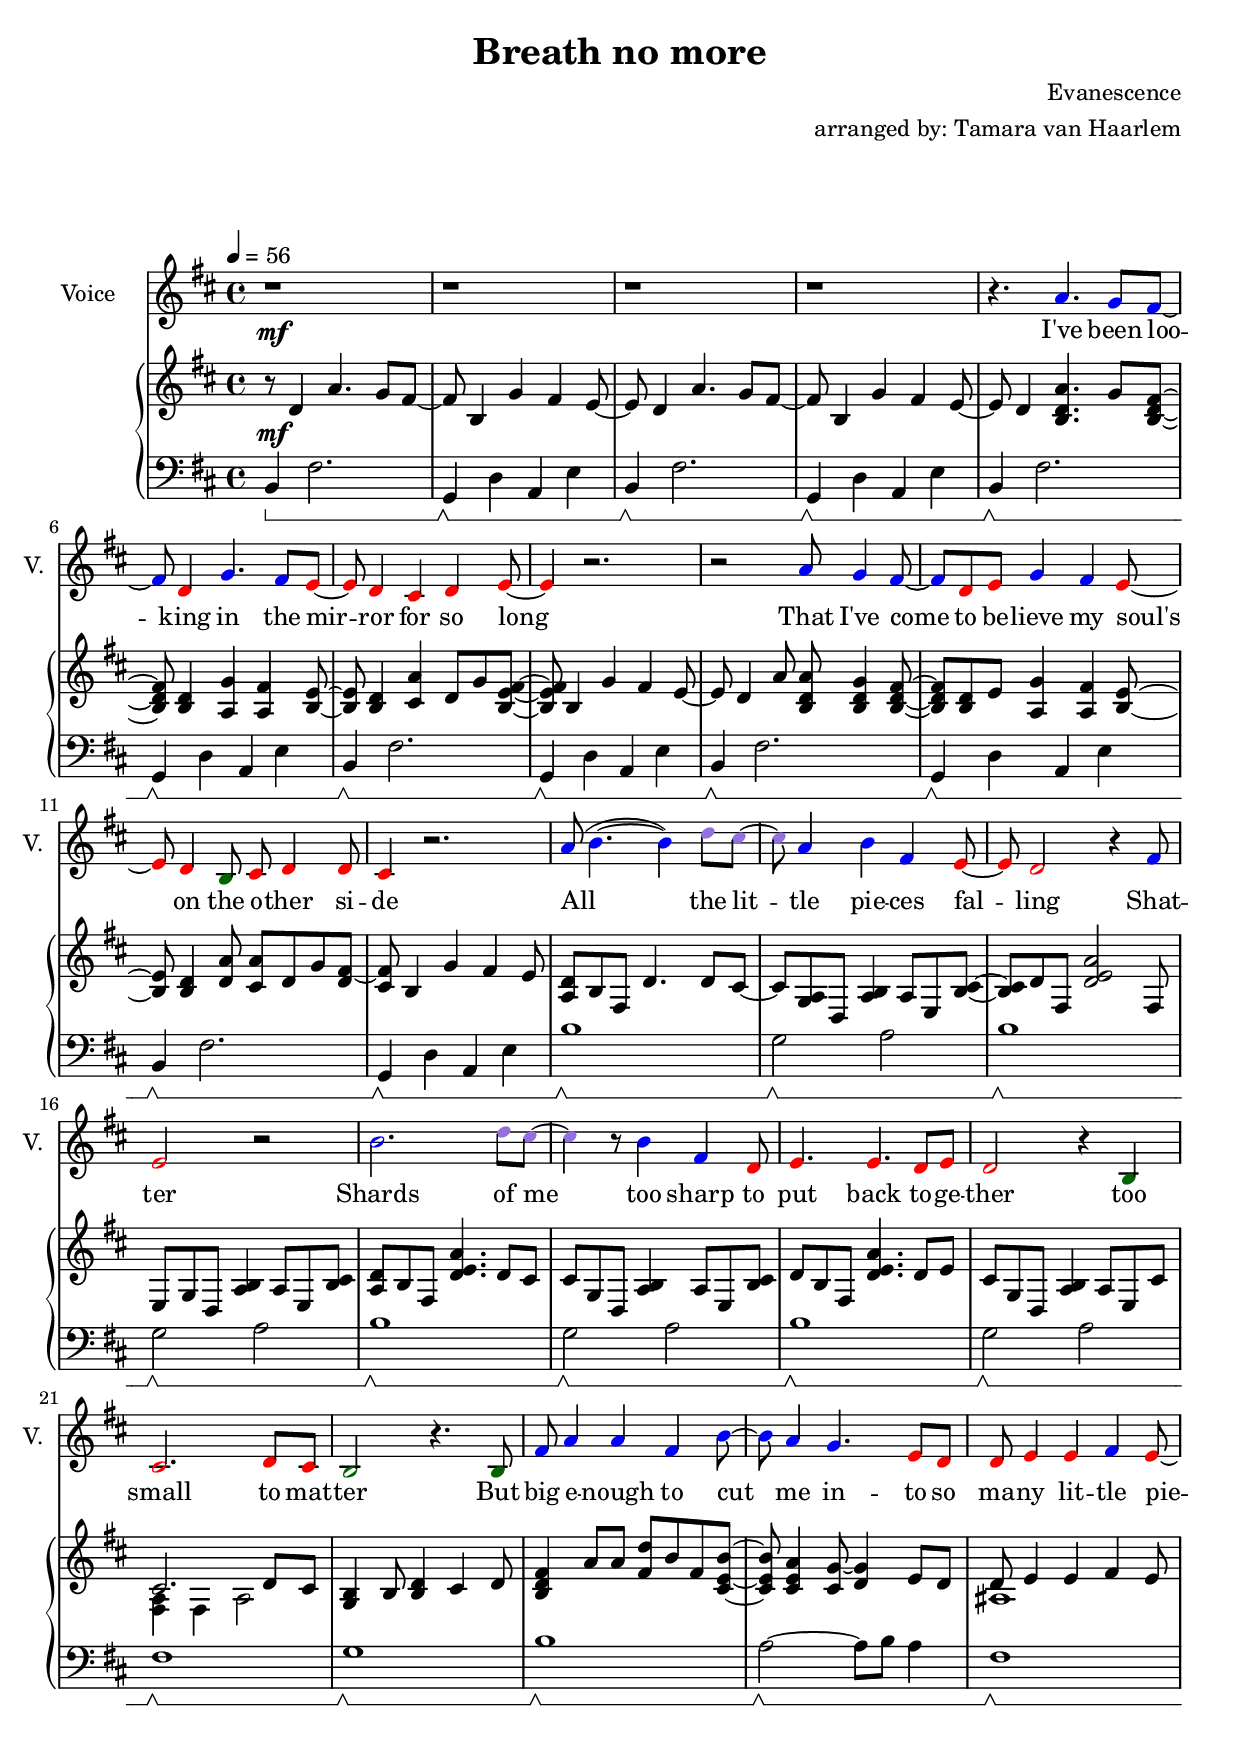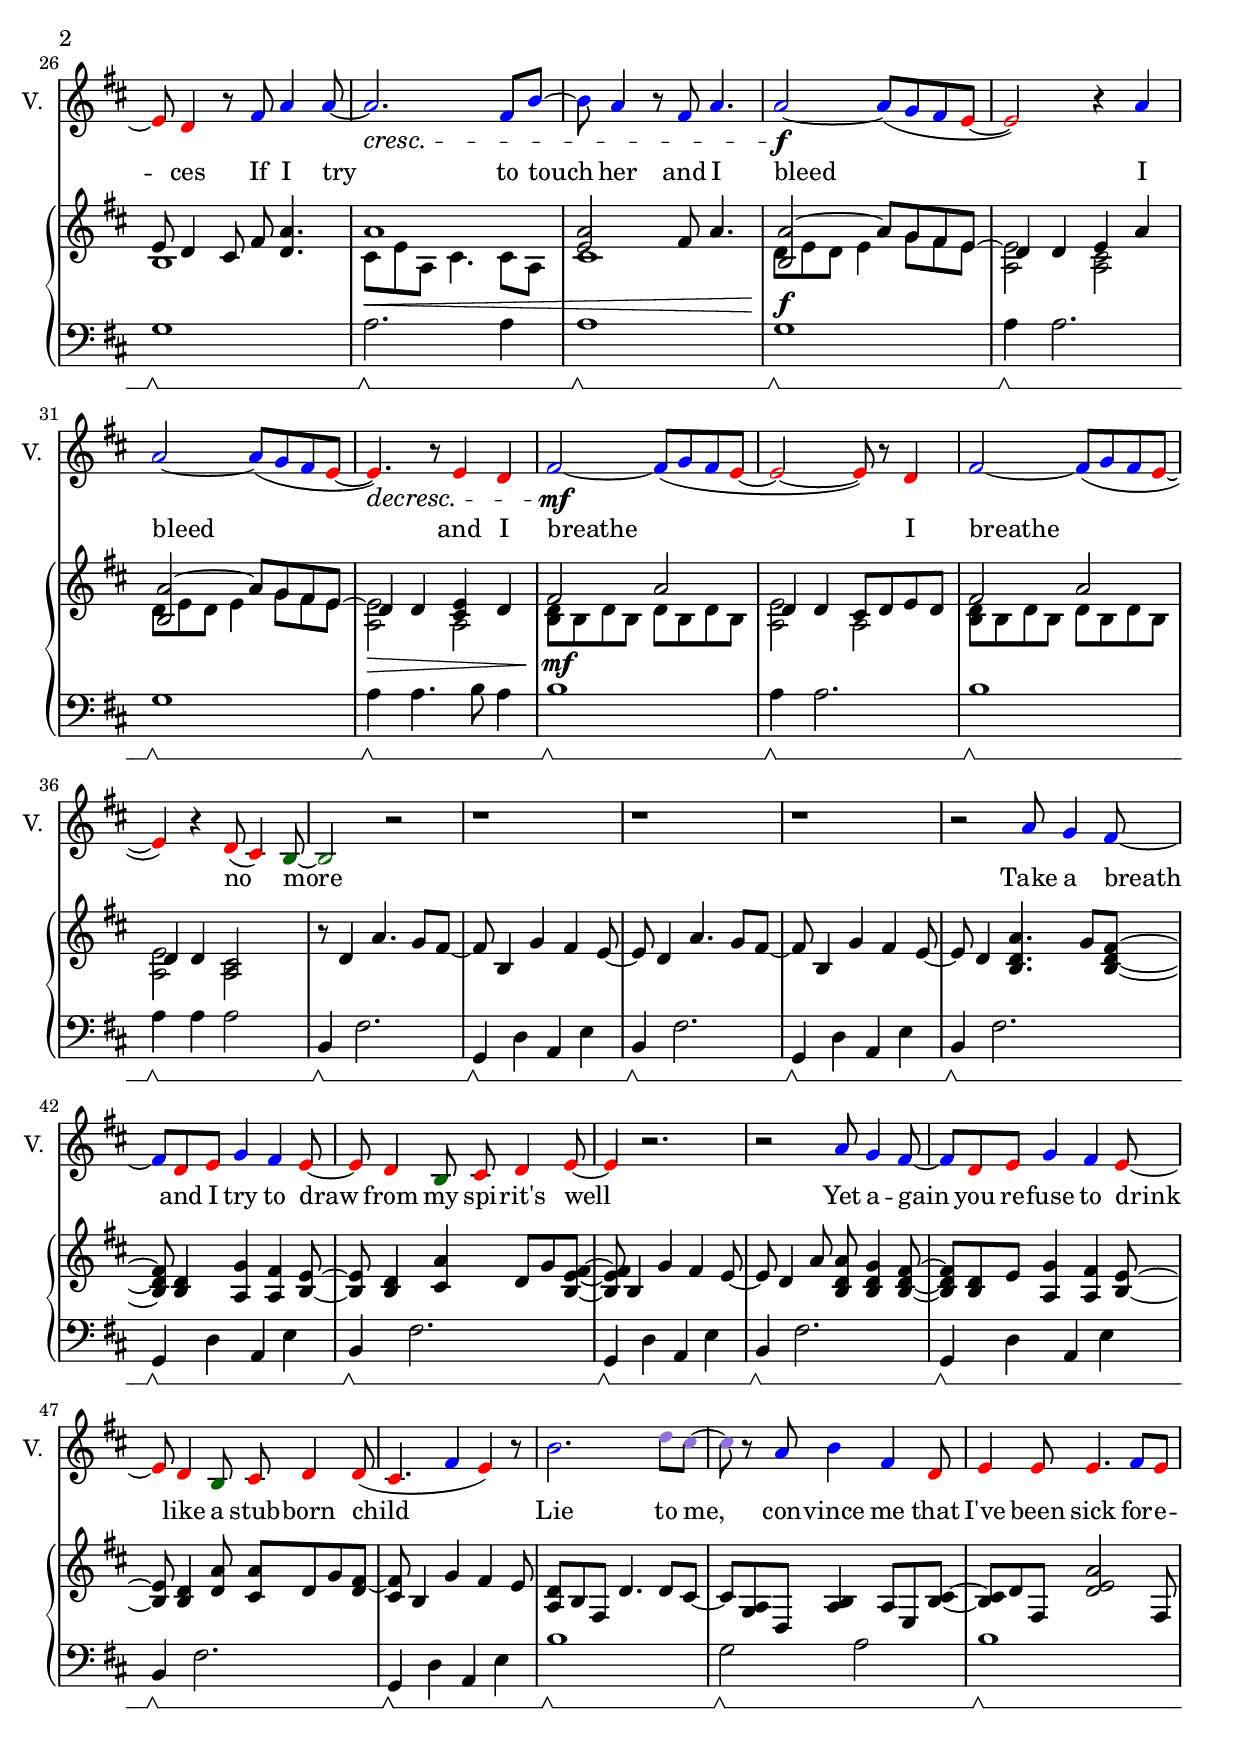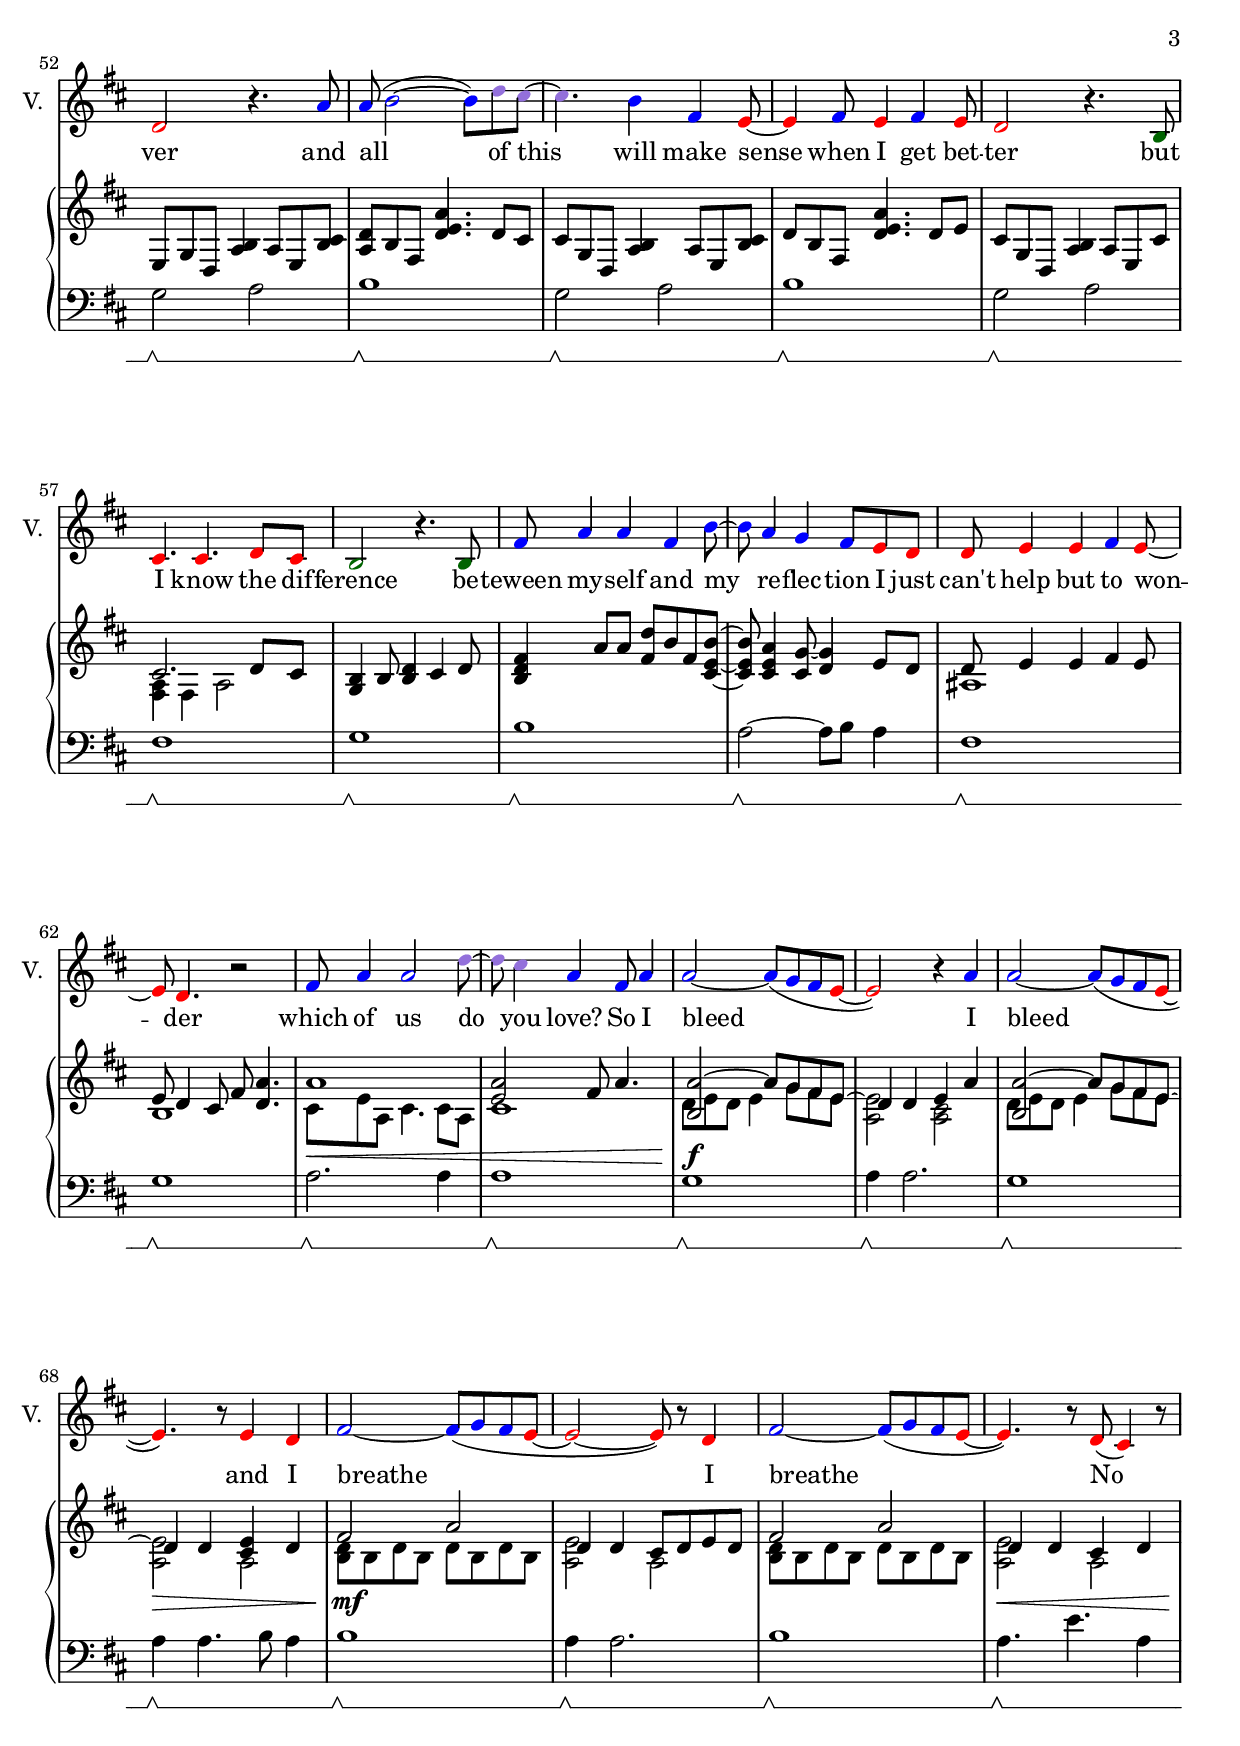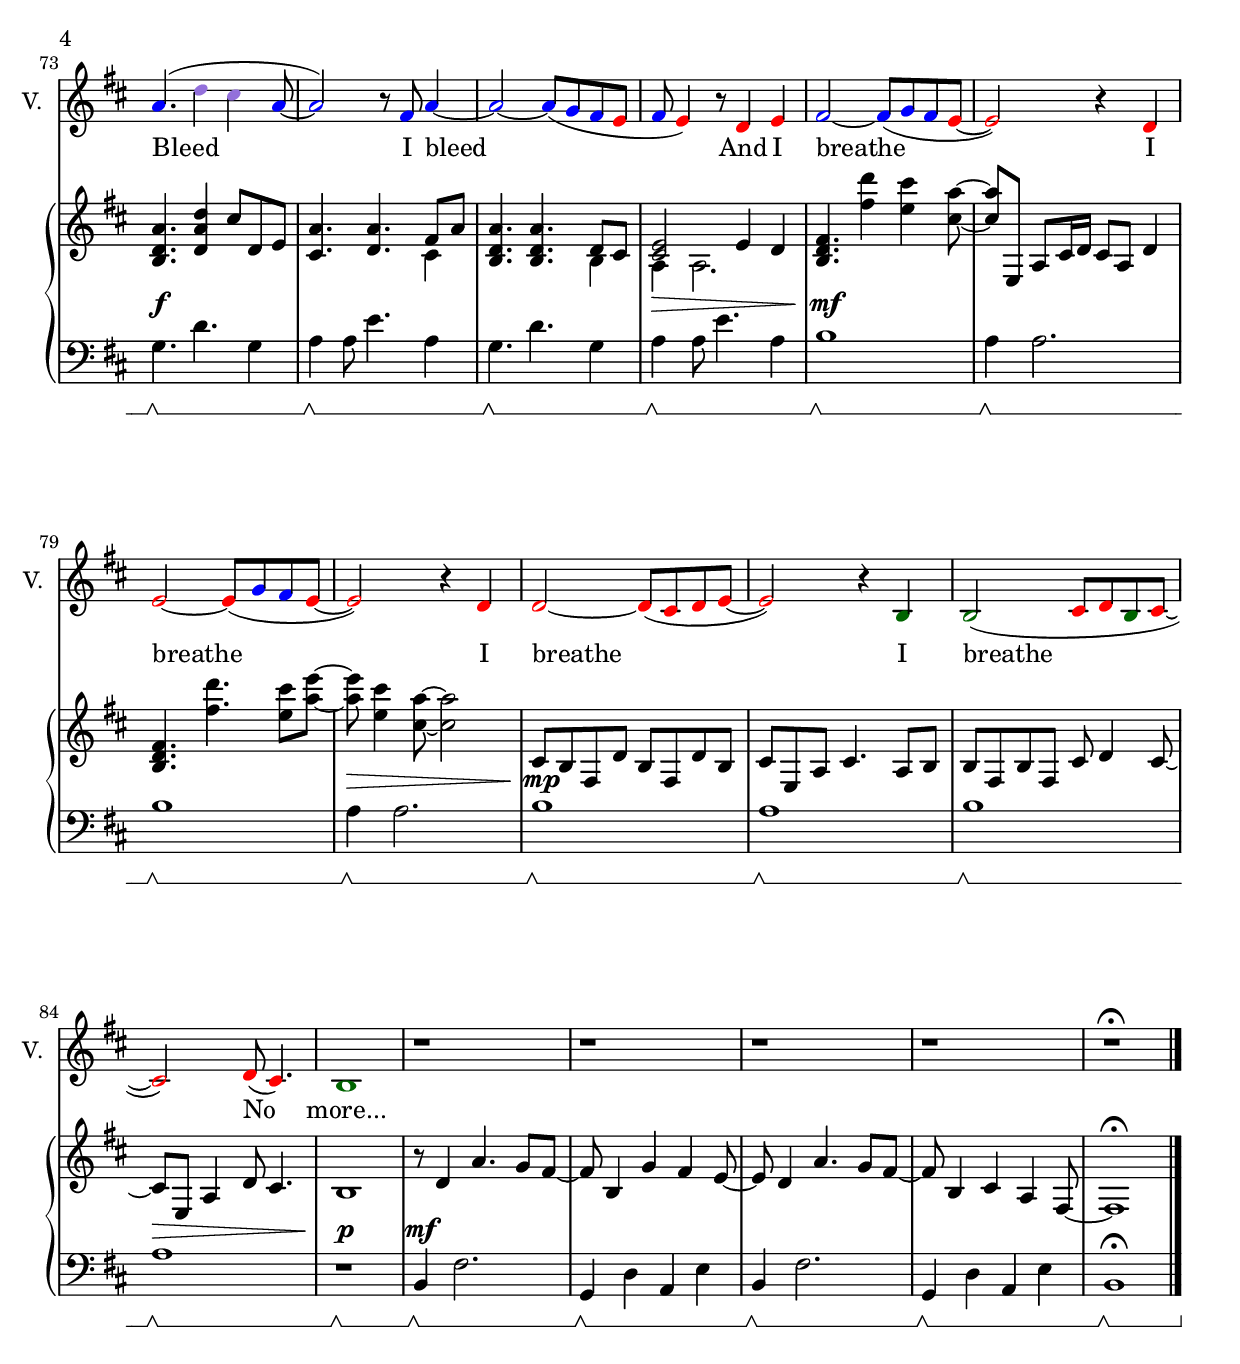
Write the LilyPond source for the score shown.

\include "articulate.ly"
\version "2.19.49"
%Association list of pitches to colors.
#(define color-mapping
  (list
    (cons (ly:make-pitch -1 0 -1/2) (x11-color 'orange))
    (cons (ly:make-pitch -1 0 0) (x11-color 'orange))
    (cons (ly:make-pitch -1 0 1/2) (x11-color 'orange))
    (cons (ly:make-pitch -1 1 -1/2) (x11-color 'orange))
    (cons (ly:make-pitch -1 1 0) (x11-color 'orange))
    (cons (ly:make-pitch -1 1 1/2) (x11-color 'orange))
    (cons (ly:make-pitch -1 2 -1/2) (x11-color 'orange))
    (cons (ly:make-pitch -1 2 0) (x11-color 'orange))
    (cons (ly:make-pitch -1 2 1/2) (x11-color 'orange))
    (cons (ly:make-pitch -1 3 -1/2) (x11-color 'DarkGreen))
    (cons (ly:make-pitch -1 3 0) (x11-color 'DarkGreen))
    (cons (ly:make-pitch -1 3 1/2) (x11-color 'DarkGreen))
    (cons (ly:make-pitch -1 4 -1/2) (x11-color 'DarkGreen))
    (cons (ly:make-pitch -1 4 0) (x11-color 'DarkGreen))
    (cons (ly:make-pitch -1 4 1/2) (x11-color 'DarkGreen))
    (cons (ly:make-pitch -1 5 -1/2) (x11-color 'DarkGreen))
    (cons (ly:make-pitch -1 5 0) (x11-color 'DarkGreen))
    (cons (ly:make-pitch -1 5 1/2) (x11-color 'DarkGreen))
    (cons (ly:make-pitch -1 6 -1/2) (x11-color 'DarkGreen))
    (cons (ly:make-pitch -1 6 0) (x11-color 'DarkGreen))
    (cons (ly:make-pitch -1 6 1/2) (x11-color 'DarkGreen))
    (cons (ly:make-pitch 0 0 -1/2) (x11-color 'red))
    (cons (ly:make-pitch 0 0 0) (x11-color 'red))
    (cons (ly:make-pitch 0 0 1/2) (x11-color 'red))
    (cons (ly:make-pitch 0 1 -1/2) (x11-color 'red))
    (cons (ly:make-pitch 0 1 0) (x11-color 'red))
    (cons (ly:make-pitch 0 1 1/2) (x11-color 'red))
    (cons (ly:make-pitch 0 2 -1/2) (x11-color 'red))
    (cons (ly:make-pitch 0 2 0) (x11-color 'red))
    (cons (ly:make-pitch 0 2 1/2) (x11-color 'red))
    (cons (ly:make-pitch 0 3 -1/2) (x11-color 'blue))
    (cons (ly:make-pitch 0 3 0) (x11-color 'blue))
    (cons (ly:make-pitch 0 3 1/2) (x11-color 'blue))
    (cons (ly:make-pitch 0 4 -1/2) (x11-color 'blue))
    (cons (ly:make-pitch 0 4 0) (x11-color 'blue))
    (cons (ly:make-pitch 0 4 1/2) (x11-color 'blue))
    (cons (ly:make-pitch 0 5 -1/2) (x11-color 'blue))
    (cons (ly:make-pitch 0 5 0) (x11-color 'blue))
    (cons (ly:make-pitch 0 5 1/2) (x11-color 'blue))
    (cons (ly:make-pitch 0 6 -1/2) (x11-color 'blue))
    (cons (ly:make-pitch 0 6 0) (x11-color 'blue))
    (cons (ly:make-pitch 0 6 1/2) (x11-color 'blue))
    (cons (ly:make-pitch 1 0 -1/2) (x11-color 'MediumPurple))
    (cons (ly:make-pitch 1 0 0) (x11-color 'MediumPurple))
    (cons (ly:make-pitch 1 0 1/2) (x11-color 'MediumPurple))
    (cons (ly:make-pitch 1 1 -1/2) (x11-color 'MediumPurple))
    (cons (ly:make-pitch 1 1 0) (x11-color 'MediumPurple))
    (cons (ly:make-pitch 1 1 1/2) (x11-color 'MediumPurple))
    (cons (ly:make-pitch 1 2 -1/2) (x11-color 'MediumPurple))
    (cons (ly:make-pitch 1 2 0) (x11-color 'MediumPurple))
    (cons (ly:make-pitch 1 2 1/2) (x11-color 'MediumPurple))
    (cons (ly:make-pitch 1 3 -1/2) (x11-color 'DeepPink))
    (cons (ly:make-pitch 1 3 0) (x11-color 'DeepPink))
    (cons (ly:make-pitch 1 3 1/2) (x11-color 'DeepPink))
    (cons (ly:make-pitch 1 4 -1/2) (x11-color 'DeepPink))
    (cons (ly:make-pitch 1 4 0) (x11-color 'DeepPink))
    (cons (ly:make-pitch 1 4 1/2) (x11-color 'DeepPink))
    (cons (ly:make-pitch 1 5 -1/2) (x11-color 'DeepPink))
    (cons (ly:make-pitch 1 5 0) (x11-color 'DeepPink))
    (cons (ly:make-pitch 1 5 1/2) (x11-color 'DeepPink))
    (cons (ly:make-pitch 1 6 -1/2) (x11-color 'DeepPink))
    (cons (ly:make-pitch 1 6 0) (x11-color 'DeepPink))
    (cons (ly:make-pitch 1 6 1/2) (x11-color 'DeepPink))))

%Compare pitch and alteration (not octave).
#(define (pitch-equals? p1 p2)
  (and
    (= (ly:pitch-octave p1) (ly:pitch-octave p2))
    (= (ly:pitch-alteration p1) (ly:pitch-alteration p2))
    (= (ly:pitch-notename p1) (ly:pitch-notename p2))))

#(define (pitch-to-color pitch)
  (let ((color (assoc pitch color-mapping pitch-equals?)))
    (if color
      (cdr color))))

#(define (color-notehead grob)
  (pitch-to-color
    (ly:event-property (event-cause grob) 'pitch)))

\include "predefined-guitar-fretboards.ly"
\version "2.19.50"
% voicetrainer: measures = 90
% voicetrainer: pages = 4
\header {
  title = "Breath no more"
  composer = "Evanescence"
  arranger = "arranged by: Tamara van Haarlem"
}
% TODO: voice dynamics and breathing/phrasing
voicetrainerTempo = 56
voicetrainerKey = d

global= {
  \tempo 4=\voicetrainerTempo \time 4/4 \key d \major
}

upperHandRepeat = \relative c' {
  e8 d4 a'4. g8 fis~ |
  fis b,4 g' fis e8~ |
}

lowerHandRepeat = \relative c, {
  b'4 fis'2. |
  g,4 d' a e' |
}

voiceStaff= \transpose d \voicetrainerKey \relative c'' {
  \override NoteHead #'color = #color-notehead
  \global
  r1\mf r r r |
  % I've been looking in the mirror for so long
  r4. a4. g8 fis~ |
  fis d4 g4. fis8 e~ |
  e d4 cis4 d e8~ |
  e4 r2. |

  % That I've come to believe my soul's on the other side
  r2 a8 g4 fis8~ |
  fis d e g4 fis4 e8~ |
  e d4 b8 cis d4 d8 |
  cis4 r2. |

  % All the little pieces falling, shatter
  a'8( b4.~ b4) d8 cis~ |
  cis a4 b4 fis4 e8~ |
  e d2 r4 fis8 | e2 r2 |

  % Shards of me, too sharp to put back together
  b'2. d8 cis~ |
  cis4 r8 b4 fis d8 |
  e4. e d8 e |
  d2 r4 b |

  % Too small to matter
  cis2. d8 cis |
  b2 r4. b8 |

  % But big enough to cut me into so many little pieces
  fis'8 a4 a fis4 b8~ |
  b8 a4 g4. e8 d |
  d8 e4 e fis e8~ |
  e d4 r8


  % If I try to touch her and I bleed
  fis8 a4 a8~ |
  a2.\cresc fis8 b~ |
  b a4 r8 fis8 a4. |
  a2~\f a8( g fis e~ |
  e2) r4

  % I bleed
  a4 |
  a2~ a8( g fis e~ |
  e4.\decresc) r8

  % And I breathe
  e4 d4 |
  fis2~\mf fis8( g fis e~ |
  e2~ e8) r8

  % I breathe
  d4 |
  fis2~ fis8( g fis e~ |
  e4) r4

  % No more
  d8( cis4) b8~ |
  b2 r2 |
  r1 r1 r1 |

  % after the repeat

  % Take a breath and I try to draw from my spirit's well
  r2 a'8 g4 fis8~ |
  fis d e g4 fis e8~ |
  e d4 b8 cis d4 e8~ |
  e4 r2. |

  % Yet again you refust to drink like a stubborn child
  r2 a8 g4 fis8~ |
  fis d e g4 fis e8~ |
  e d4 b8 cis d4 d8( |
  cis4. fis4 e) r8 |

  % Lie to me, convince me that I've been sick forever
  b'2. d8 cis~ |
  cis r8 a b4 fis d8 |
  e4 e8 e4. fis8 e |
  d2 r4. 

  % And all of this will make sense when I get better
  a'8 |
  a( b2~ b8) d cis~ |
  cis4. b4 fis e8~ |
  e4 fis8 e4 fis4 e8 |
  d2 r4.

  % But I know the difference
  b8 |
  cis4. cis d8 cis |
  b2 r4.

  % Between myself and my reflection
  % I just can't help but wonder
   b8 |
   fis'8 a4 a fis b8~ |
   b8 a4 g fis8 e d |
   d e4 e fis e8~ |
   e8 d4. r2 |

  % Which of us do you love
  fis8 a4 a2 d8~ |
  d cis4 a fis8 a4 |

  % and I bleed
  a2~ a8( g fis e~ |
  e2) r4

  % I bleed
  a4 |
  a2~ a8( g fis e~ |
  e4.) r8

  % And I breathe
  e4 d |
  fis2~ fis8( g fis e~ |
  e2~ e8) r8

  % I breathe no
  d4 |
  fis2~ fis8( g fis e~ |
  e4. ) r8 d8( cis4) r8 |

  % bleed
  a'4.( d4 cis a8~ |
  a2 ) r8

  % I bleed
  fis8 a4~ |
  a2~ a8( g fis e |
  fis e4) r8

  % and I breathe
  d4 e |
  fis2~ fis8( g fis e~ |
  e2) r4

  % I breathe
  d4 |
  e2~ e8( g fis e~ |
  e2) r4

  % I breathe
  d4 |
  d2~ d8( cis d e~ |
  e2) r4

  % I breathe
  b4 |
  b2( cis8 d b cis~ |
  cis2)

  % No more
  d8( cis4.) |
  b1 | r1 | r1 | r1 | r1 | r1\fermata \bar "|."

}

upperStaff= \transpose d \voicetrainerKey \relative c' {
  \global
  r8 d4 a'4. g8 fis~ |
  fis b,4 g' fis e8~ |
  \upperHandRepeat
  \repeat unfold 2 {
    % I've been looking in the mirror for so long
    e8 d4 < b d a'>4. g'8 < b, d fis >8~ |
    < b d fis> < b d >4 < a g' > < a fis' > < b e >8~ |
    < b e > < b d>4 < cis a'> d8 g < b, e fis>~ |
    < b e fis> b4 g' fis e8~ |
    e

    % That I've come to believe my soul's on the other side
    d4 a'8 < b, d a'>8 < b d g>4 < b d fis>8~ |
    < b d fis> < b d > e < a, g'>4 < a fis'> < b e>8~ |
    < b e> < b d>4 < d a'>8 < cis a'> d g < d fis>~ |
    < cis fis >8 b4 g' fis e8 |

    % All the little pieces falling, shatter
    < a, d> b fis d'4. d8 cis~ |
    cis < g a> d < a' b>4 a8 e < b' cis>~ |
    < b cis> d fis, < d' e a>2 fis,8 |
    e g d < a' b>4 a8 e < b' cis> |

    % Shards of me, too sharp to put back together, too small to matter
    < a d> b fis < d' e a>4. d8 cis |
    cis g d < a' b >4  a8 e < b' cis> |
    d b fis < d' e a>4. d8 e |
    cis g d < a' b>4 a8 e cis' |
    <<
      { \voiceOne cis2. d8 cis }
      \new Voice {
        \voiceTwo < fis, a>4-\tag midi \sustainOn-\tag midi \mf fis a2
      }
    >> \oneVoice
    < g b>4 b8 < b d>4 cis d8 |

    % But big enough to cut me into so many little pieces
    % If I try to touch her and I
    < b d fis>4 a'8 a < fis d'> b fis < cis e b'>~ |
    < cis e b'> < cis e a>4 < cis g'>8~ < d g>4 e8 d |

    % bleed
    % I bleed
    % and I breathe
    % I breathe
    <<
      {
        \voiceOne
	d8 e4 e fis e8 |
	e d4 cis8 fis < d a'>4. |
        a'1 |
	< e a>2 fis8 a4. |
        \voiceTwo
	d,8 e d e4 g8 fis e |
        \voiceOne
	d4 d e a |
        \voiceTwo
	d,8 e d e4 g8 fis e |
        \voiceOne
	d4 d < cis e > d |
        \voiceTwo
	< b d >8 b d b d b d b |
        \voiceOne
	d4 d cis8 d e d |
        \voiceTwo
	< b d >8 b d b d b d b |
      }
      \new Voice {
        \voiceTwo
        ais1-\tag midi \sustainOn-\tag midi \mf |
        b |
	cis8-\tag midi \< e a, cis4. cis8 a |
        cis1 |
        \voiceOne
	< b a'~>2-\tag midi \f a'8 g fis e~ |
        \voiceTwo
        < a, e'>2 < a cis> |
        \voiceOne
	< b a'~> a'8 g fis e~ |
        \voiceTwo
        < a, e'>2-\tag midi \> a |
        \voiceOne
	fis'-\tag midi \mf a |
        \voiceTwo
	< a, e'> a |
        \voiceOne
	fis' a |
      }
    >> \oneVoice
  }
  % split in repeat endings
  \alternative {
    { % first ending
      % No more
      \barNumberCheck #36
      <<
	{
          \voiceOne
	  d,4 d < a cis>2 |
	}
        \new Voice {
          \voiceTwo
	  < a e'>2-\tag midi \sustainOn-\tag midi \mf  < a cis> |
	}
      >> \oneVoice
      r8 d4 a'4. g8 fis~ |
      fis b,4 g' fis e8~ |
      \upperHandRepeat
    }
    { % second ending
      \barNumberCheck #72
      <<
	{
          \voiceOne
	  d4 d cis d |
	}
        \new Voice {
          \voiceTwo
	  < a e'>2-\tag midi \sustainOn-\tag midi \< a-\tag midi \f |
	}
      >> \oneVoice
    }
  }
  % bleed
  < b d a'>4. < d a' d>4 cis'8 d, e |
  \barNumberCheck #74
  < cis a'>4. < d a'> 
  <<
    { \voiceTwo cis4 }
    \new Voice { \voiceOne fis8-\tag midi \sustainOn-\tag midi \f a }
  >> \oneVoice |
  < b, d a'>4. < b d a'>
  <<
    { \voiceOne d8 cis }
    \new Voice { \voiceTwo b4-\tag midi \sustainOn-\tag midi \f }
  >> \oneVoice |
  <<
    { \voiceOne < cis e>2 e4 d }
    \new Voice {
      \voiceTwo
      a4-\tag midi \sustainOn-\tag midi \> a2.-\tag midi \mf
    }
  >> \oneVoice |
  < b d fis>4. < fis'' d'>4 < e cis'> < cis a'>8~ |
  < cis a'> e,, a cis16 d cis8 a d4 |
  < b d fis>4. < fis'' d'> < e cis'>8 < a e'>~ |
  < a e'> < e cis'>4 < cis a'>8~ < cis a'>2 |

  % last 2 lines
  cis,8 b fis d' b fis d' b |
  cis e, a cis4. a8 b |
  b fis b fis cis' d4 cis8~ |
  cis8 e, a4 d8 cis4. |
  b1 |

  % last line
  r8 d4 a'4. g8 fis~ |
  fis b,4 g' fis e8~ |
  e d4 a'4. g8 fis~ |
  fis b,4 cis a fis8~ |
  fis1\fermata \bar "|."

}

lowerStaff= \transpose d \voicetrainerKey \relative c, {
  \global
  \clef bass
  b'4 fis'2. |
  g,4 d' a e' |
  \lowerHandRepeat
  \repeat unfold 2 {
    \repeat unfold 4 { \lowerHandRepeat}
    \repeat unfold 4 { b'1 | g2 a | }
    fis1 |
    g |
    b |
    a2~ a8 b a4 |
    fis1 |
    g |
    a2. a4 |
    a1 |
    g |
    a4 a2. |
    g1 |
    a4 a4. b8 a4 |
    b1 |
    a4 a2. |
    b1 |
  }
  \alternative {
    % different ending for repeat
    { % first ending
      a4 a a2 |
      \repeat unfold 2 { \lowerHandRepeat }
    }
    { % second ending
      a4. e' a,4 |
      g4. d' g,4 |
      a4 a8 e'4. a,4 |
      g4. d' g,4 |
      a4 a8 e'4. a,4 |
      b1 |
      a4 a2. |
      b1 |
      a4 a2. |
      b1 |
      a |
      b |
      a |
      r1 |
      b,4 fis'2. |
      g,4 d' a e' |
      \lowerHandRepeat
      b1\fermata \bar "|."

    }
}
}

pianoDynamics = {
  s1\mf |
  \repeat unfold 25 { s1 }
  \barNumberCheck #27
  s1\< |
  s1 |
  s1\f |
  s1 | s1 |
  \barNumberCheck #32
  s1\> |
  s1\mf |
  \repeat unfold 29 { s1 }
  \barNumberCheck #63
  s1\< |
  s1 |
  s1\f |
  s1 | s1 |
  s1\> |
  s1\mf |
  s1 | s1 |
  s1\< |
  s1\f |
  s1 | s1 |
  \barNumberCheck #76
  s1\> |
  s1\mf |
  s1 | s1 |
  s1\> |
  s1\mp |
  s1 | s1 |
  s1\> |
  s1\p |
  \barNumberCheck #86
  s1\mf |


}

pianoPedal = {
  \set Staff.pedalSustainStyle = #'bracket
  s1\sustainOn
  \repeat unfold 89 { s1\sustainOff\sustainOn }
}

myChords= \chordmode {
  \transpose d \voicetrainerKey {
  }
}

% sheetonly start
\book {
  \score {
    <<
      \new ChordNames { \myChords }
      \new FretBoards { \myChords }
      \new Staff = "voice" <<
        \set Staff.instrumentName = \markup { "Voice" }
        \set Staff.shortInstrumentName = \markup { "V." }
        \voiceStaff
        \addlyrics {
          I've been loo -- king in the mir -- ror for so long
          That I've come to be -- lieve my soul's on the o -- ther si -- de
          All the lit -- tle pie -- ces fal -- ling
          Shat -- ter

          Shards of me
          too sharp to put back to -- ge -- ther
          too small to mat -- ter

          But big e -- nough
          to cut me in -- to
          so ma -- ny lit -- tle pie -- ces

          If I try to touch her
          and I bleed

          I bleed

          and I breathe

          I breathe

          no more

          Take a breath and I try to draw from my spi -- rit's well
          Yet a -- gain you re -- fuse to drink like a stub -- born child

          Lie to me, con -- vince me that I've been sick for -- e -- ver
          and all of this will make sense when I get bet -- ter
          but I know the dif -- ference be -- teween my -- self
          and my re -- flec -- tion
          I just can't help but to won -- der
          which of us do you love?

          So I bleed

          I bleed

          and I breathe

          I breathe

          No

          Bleed

          I bleed

          And I breathe

          I breathe

          I breathe

          I breathe

          No more...
        }
      >>
      \new PianoStaff = "piano" <<
        \new Staff {
          \set Staff.midiInstrument = "acoustic grand"
          \removeWithTag midi \upperStaff
        }
        \new Dynamics \pianoDynamics
        \new Staff {
          \set Staff.midiInstrument = "acoustic grand"
          \removeWithTag midi \lowerStaff
        }
        \new Dynamics \pianoPedal
      >>
    >>
    \layout {
      \context {
        \Staff \RemoveEmptyStaves
        \override VerticalAxisGroup #'remove-first = ##t
      }
      \context {
        \PianoStaff
        \accepts Dynamics
      }
    }
  }
}
% sheetonly end
% midionly start
\book {
  \score {
    \unfoldRepeats \articulate <<
      % instrument start voice
      \new Staff = "voice" <<
        \set Staff.instrumentName = \markup { "Voice" }
        \set Staff.shortInstrumentName = \markup { "V." }
        \set Staff.midiInstrument = "choir aahs"
        \voiceStaff
      >>
      % instrument end voice
      % instrument start piano
      \new PianoStaff = "piano" <<
        \new Staff {
          \set Staff.midiInstrument = "acoustic grand"
          \new Voice <<
            \new Dynamics \pianoDynamics
            \upperStaff
            \new Dynamics \pianoPedal
          >>
        }
        \new Staff {
          \set Staff.midiInstrument = "acoustic grand"
          \new Voice <<
            \new Dynamics \pianoDynamics
            \lowerStaff
            \new Dynamics \pianoPedal
          >>
        }
      >>
      % instrument end piano
      % instrument start metronome
      \new DrumStaff {
        \drummode {
          \global
          \repeat unfold 61 {
            hiwoodblock4 lowoodblock wbl wbl
          }
        }
      }
      % instrument end metronome
    >>
    \midi {
      \context {
        \type "Performer_group"
        \name Dynamics
        \consists "Dynamic_performer"
        \consists "Piano_pedal_performer"
      }
      \context {
        \Voice
        \accepts Dynamics
      }
    }
  }
}
% midionly end
